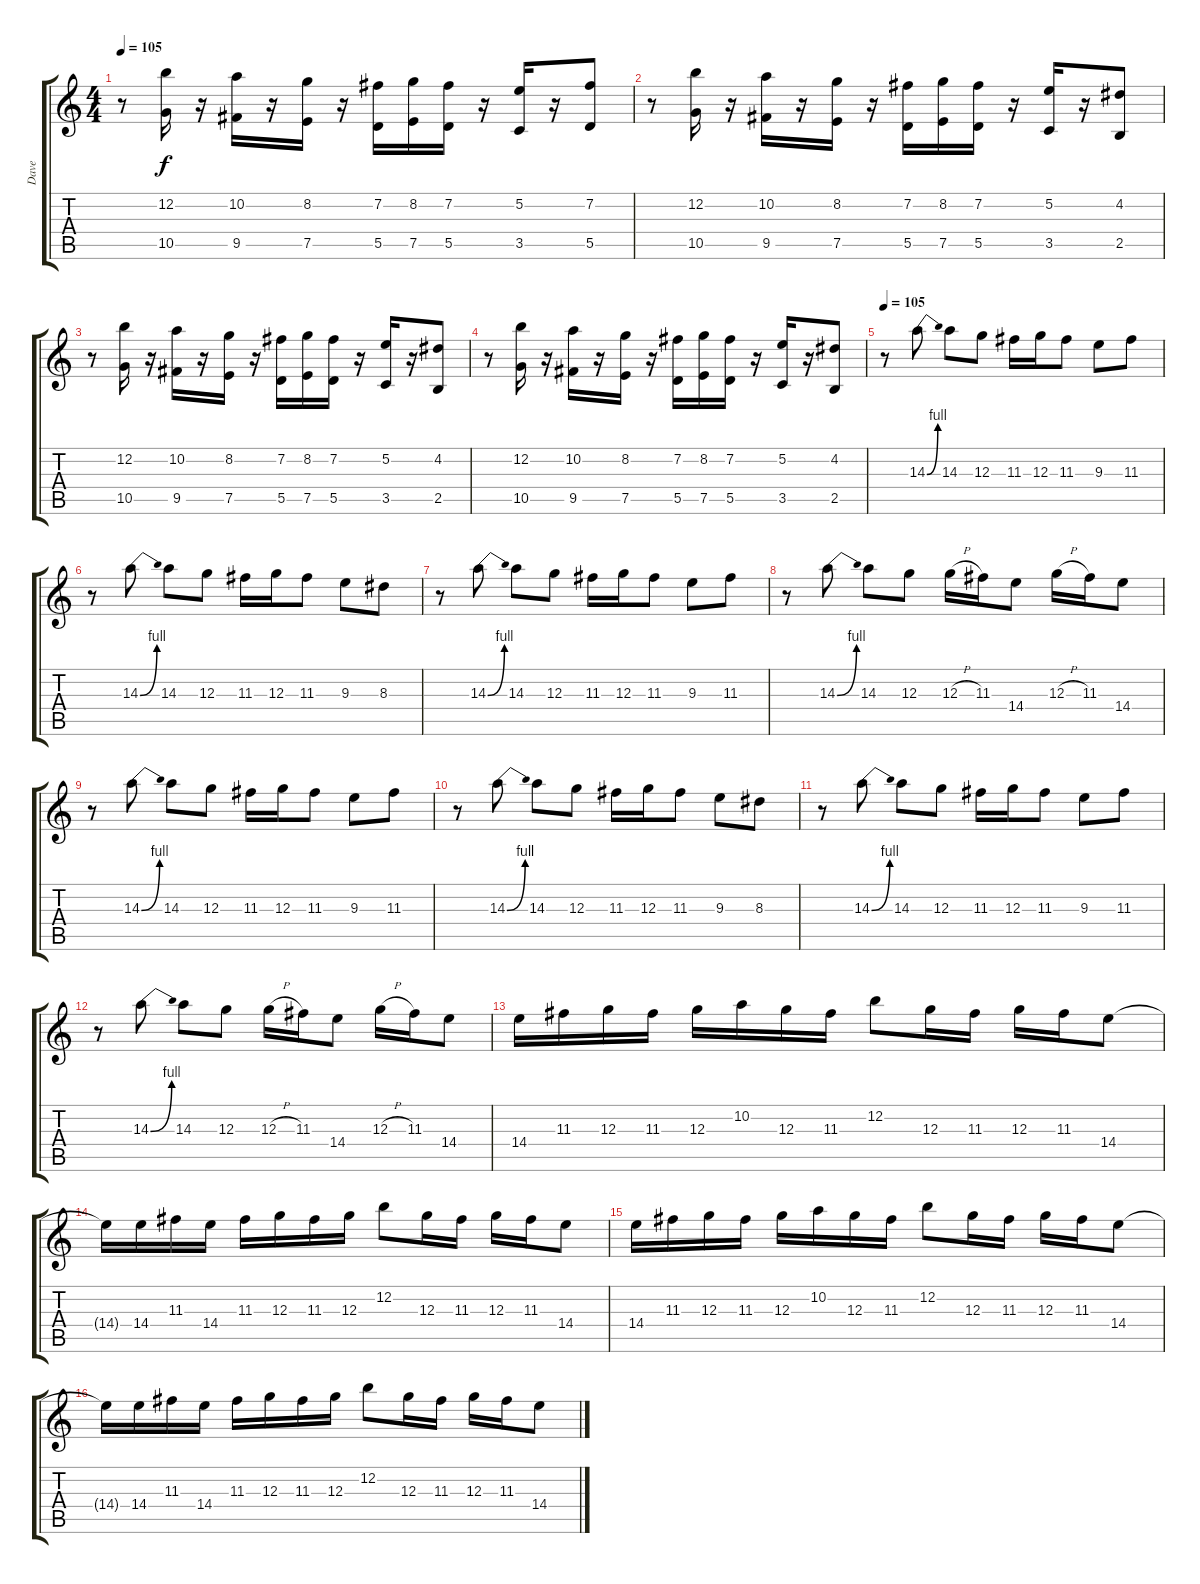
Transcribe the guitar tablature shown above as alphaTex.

\track ("Dave" "Dave") {instrument distortionguitar}
\staff {score tabs}
\tuning (E4 B3 G3 D3 A2 E2) {hide}
\ts (4 4)
\tempo 105
\clef g2
\ks c
r.8{dy f} (12.2 10.5).16 r.16 (10.2 9.5).16 r.16 (8.2 7.5).16 r.16 (7.2 5.5).16 (8.2 7.5).16 (7.2 5.5).16 r.16 (5.2 3.5).16 r.16 (7.2 5.5).8 |
r.8 (12.2 10.5).16 r.16 (10.2 9.5).16 r.16 (8.2 7.5).16 r.16 (7.2 5.5).16 (8.2 7.5).16 (7.2 5.5).16 r.16 (5.2 3.5).16 r.16 (4.2 2.5).8 |
r.8 (12.2 10.5).16 r.16 (10.2 9.5).16 r.16 (8.2 7.5).16 r.16 (7.2 5.5).16 (8.2 7.5).16 (7.2 5.5).16 r.16 (5.2 3.5).16 r.16 (4.2 2.5).8 |
r.8 (12.2 10.5).16 r.16 (10.2 9.5).16 r.16 (8.2 7.5).16 r.16 (7.2 5.5).16 (8.2 7.5).16 (7.2 5.5).16 r.16 (5.2 3.5).16 r.16 (4.2 2.5).8 |
\tempo 105
r.8 14.3{be (bend 0 0 60 4)}.8 14.3.8 12.3.8 11.3.16 12.3.16 11.3.8 9.3.8 11.3.8 |
r.8 14.3{be (bend 0 0 60 4)}.8 14.3.8 12.3.8 11.3.16 12.3.16 11.3.8 9.3.8 8.3.8 |
r.8 14.3{be (bend 0 0 60 4)}.8 14.3.8 12.3.8 11.3.16 12.3.16 11.3.8 9.3.8 11.3.8 |
r.8 14.3{be (bend 0 0 60 4)}.8 14.3.8 12.3.8 12.3{h}.16 11.3.16 14.4.8 12.3{h}.16 11.3.16 14.4.8 |
r.8 14.3{be (bend 0 0 60 4)}.8 14.3.8 12.3.8 11.3.16 12.3.16 11.3.8 9.3.8 11.3.8 |
r.8 14.3{be (bend 0 0 60 4)}.8 14.3.8 12.3.8 11.3.16 12.3.16 11.3.8 9.3.8 8.3.8 |
r.8 14.3{be (bend 0 0 60 4)}.8 14.3.8 12.3.8 11.3.16 12.3.16 11.3.8 9.3.8 11.3.8 |
r.8 14.3{be (bend 0 0 60 4)}.8 14.3.8 12.3.8 12.3{h}.16 11.3.16 14.4.8 12.3{h}.16 11.3.16 14.4.8 |
14.4.16 11.3.16 12.3.16 11.3.16 12.3.16 10.2.16 12.3.16 11.3.16 12.2.8 12.3.16 11.3.16 12.3.16 11.3.16 14.4.8 |
14.4{t}.16 14.4.16 11.3.16 14.4.16 11.3.16 12.3.16 11.3.16 12.3.16 12.2.8 12.3.16 11.3.16 12.3.16 11.3.16 14.4.8 |
14.4.16 11.3.16 12.3.16 11.3.16 12.3.16 10.2.16 12.3.16 11.3.16 12.2.8 12.3.16 11.3.16 12.3.16 11.3.16 14.4.8 |
14.4{t}.16 14.4.16 11.3.16 14.4.16 11.3.16 12.3.16 11.3.16 12.3.16 12.2.8 12.3.16 11.3.16 12.3.16 11.3.16 14.4.8
